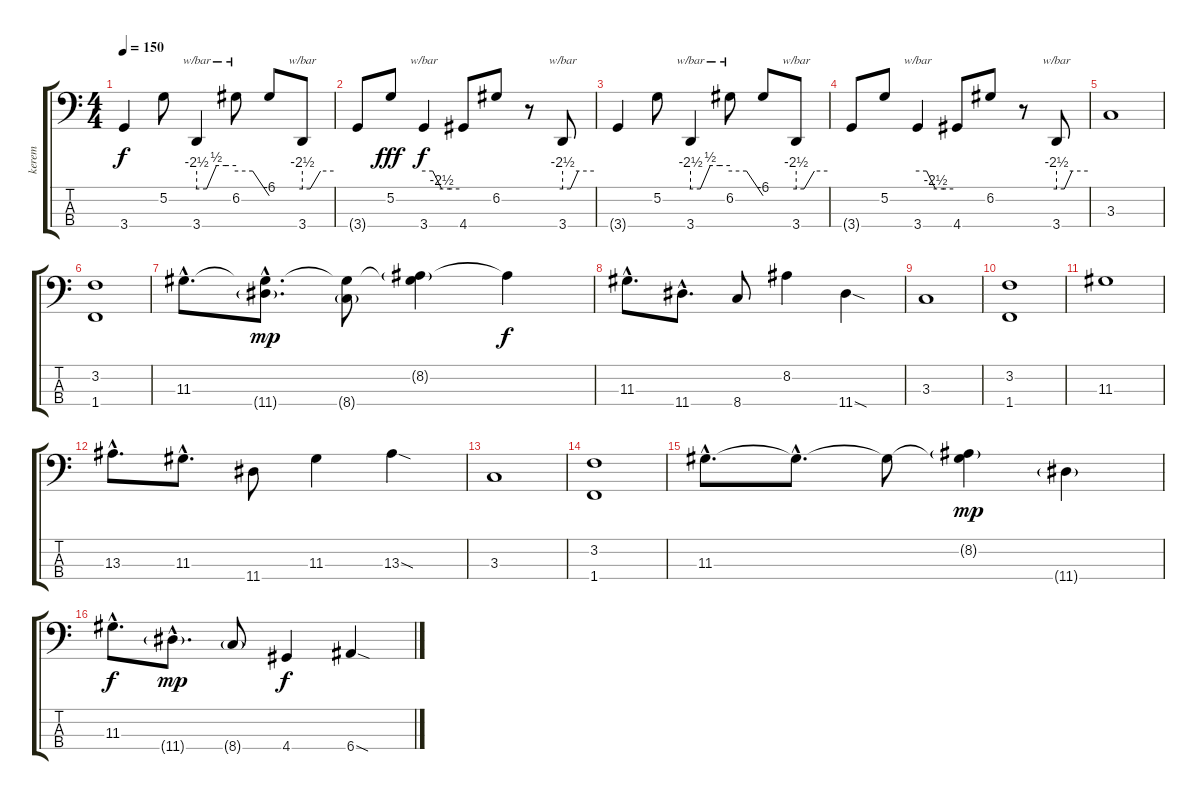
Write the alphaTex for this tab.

\track ("kerem" "kerem") {instrument electricbassfinger}
\staff {score tabs}
\tuning (G2 D2 A1 E1) {hide}
\ts (4 4)
\tempo 150
\clef f4
\ks c
3.4{t}.4{dy f} 5.2.8 3.4.4{tbe (custom default 0 -10 15 -10 30 2 45 2 60 2)} 6.2.8{tbe (custom default 0 0 30 0 60 -24)} 6.2{t}.8 3.4.8{tbe (custom default 0 -10 15 -10 35 0 60 0)} |
3.4{t}.8 5.2.8{dy fff} 3.4.4{tbe (custom default 0 0 15 0 30 -10 45 -10 60 -10) dy f} 4.4.8 6.2.8 r.8 3.4.8{tbe (custom default 0 -10 15 -10 30 0 60 0)} |
3.4{t}.4 5.2.8 3.4.4{tbe (custom default 0 -10 15 -10 30 2 45 2 60 2)} 6.2.8{tbe (custom default 0 0 30 0 60 -24)} 6.2{t}.8 3.4.8{tbe (custom default 0 -10 15 -10 35 0 60 0)} |
3.4{t}.8 5.2.8 3.4.4{tbe (custom default 0 0 15 0 30 -10 45 -10 60 -10)} 4.4.8 6.2.8 r.8 3.4.8{tbe (custom default 0 -10 15 -10 30 0 60 0)} |
3.3.1 |
(3.2 1.4).1 |
11.3{hac}.8{d} (11.3{hac t} 11.4{g hac}).8{d dy mp} (11.3{t} 8.4{g}).8 (8.2{g} 11.3{t}).4 8.2{t}.4{dy f} |
11.3{hac}.8{d} 11.4{hac}.8{d} 8.4.8 8.2.4 11.4{sod}.4 |
3.3.1 |
(3.2 1.4).1 |
11.3.1 |
13.3{hac}.8{d} 11.3{hac}.8{d} 11.4.8 11.3.4 13.3{sod}.4 |
3.3.1 |
(3.2 1.4).1 |
11.3{hac}.8{d} 11.3{hac t}.8{d} 11.3{t}.8 (8.2{g} 11.3{t}).4{dy mp} 11.4{g}.4 |
11.3{hac}.8{d dy f} 11.4{g hac}.8{d dy mp} 8.4{g}.8 4.4.4{dy f} 6.4{sod}.4
